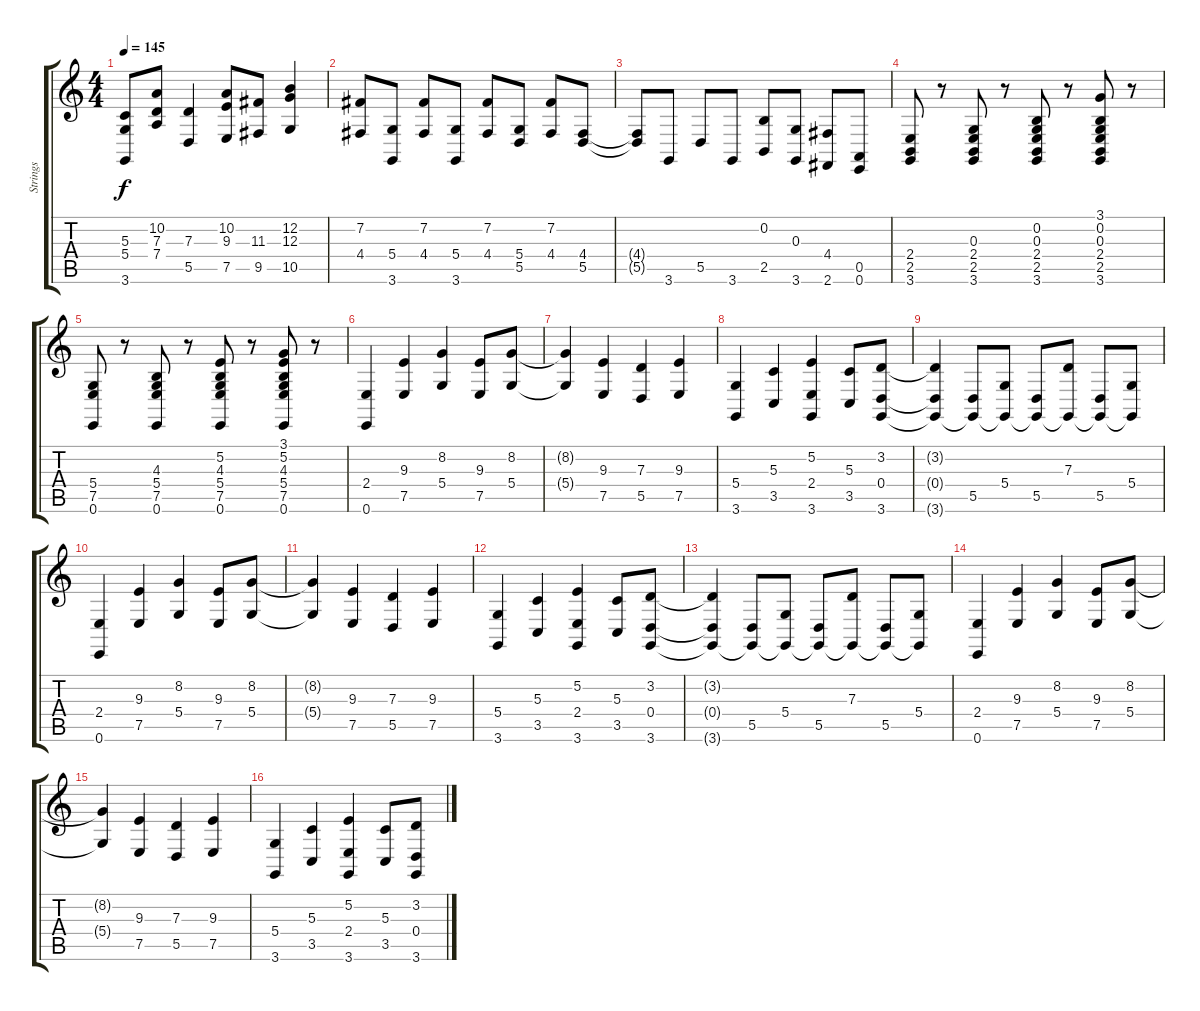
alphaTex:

\track ("Strings" "Strings") {instrument stringensemble1}
\staff {score tabs}
\tuning (E4 B3 G3 D3 A2 E2) {hide}
\ts (4 4)
\tempo 145
\clef g2
\ks c
(5.3{t} 5.4{t} 3.6{t}).8{dy f} (10.2 7.3 7.4).8 (7.3 5.5).4 (10.2 9.3 7.5).8 (11.3 9.5).8 (12.2 12.3 10.5).4 |
(7.2 4.4).8 (5.4 3.6).8 (7.2 4.4).8 (5.4 3.6).8 (7.2 4.4).8 (5.4 5.5).8 (7.2 4.4).8 (4.4 5.5).8 |
(4.4{t} 5.5{t}).8 3.6.8 5.5.8 3.6.8 (0.2 2.5).8 (0.3 3.6).8 (4.4 2.6).8 (0.5 0.6).8 |
(2.4 2.5 3.6).8 r.8 (0.3 2.4 2.5 3.6).8 r.8 (0.2 0.3 2.4 2.5 3.6).8 r.8 (3.1 0.2 0.3 2.4 2.5 3.6).8 r.8 |
(5.4 7.5 0.6).8 r.8 (4.3 5.4 7.5 0.6).8 r.8 (5.2 4.3 5.4 7.5 0.6).8 r.8 (3.1 5.2 4.3 5.4 7.5 0.6).8 r.8 |
(2.4 0.6).4 (9.3 7.5).4 (8.2 5.4).4 (9.3 7.5).8 (8.2 5.4).8 |
(8.2{t} 5.4{t}).4 (9.3 7.5).4 (7.3 5.5).4 (9.3 7.5).4 |
(5.4 3.6).4 (5.3 3.5).4 (5.2 2.4 3.6).4 (5.3 3.5).8 (3.2 0.4 3.6).8 |
(3.2{t} 0.4{t} 3.6{t}).4 (5.5 3.6{t}).8 (5.4 3.6{t}).8 (5.5 3.6{t}).8 (7.3 3.6{t}).8 (5.5 3.6{t}).8 (5.4 3.6{t}).8 |
(2.4 0.6).4 (9.3 7.5).4 (8.2 5.4).4 (9.3 7.5).8 (8.2 5.4).8 |
(8.2{t} 5.4{t}).4 (9.3 7.5).4 (7.3 5.5).4 (9.3 7.5).4 |
(5.4 3.6).4 (5.3 3.5).4 (5.2 2.4 3.6).4 (5.3 3.5).8 (3.2 0.4 3.6).8 |
(3.2{t} 0.4{t} 3.6{t}).4 (5.5 3.6{t}).8 (5.4 3.6{t}).8 (5.5 3.6{t}).8 (7.3 3.6{t}).8 (5.5 3.6{t}).8 (5.4 3.6{t}).8 |
(2.4 0.6).4 (9.3 7.5).4 (8.2 5.4).4 (9.3 7.5).8 (8.2 5.4).8 |
(8.2{t} 5.4{t}).4 (9.3 7.5).4 (7.3 5.5).4 (9.3 7.5).4 |
(5.4 3.6).4 (5.3 3.5).4 (5.2 2.4 3.6).4 (5.3 3.5).8 (3.2 0.4 3.6).8
